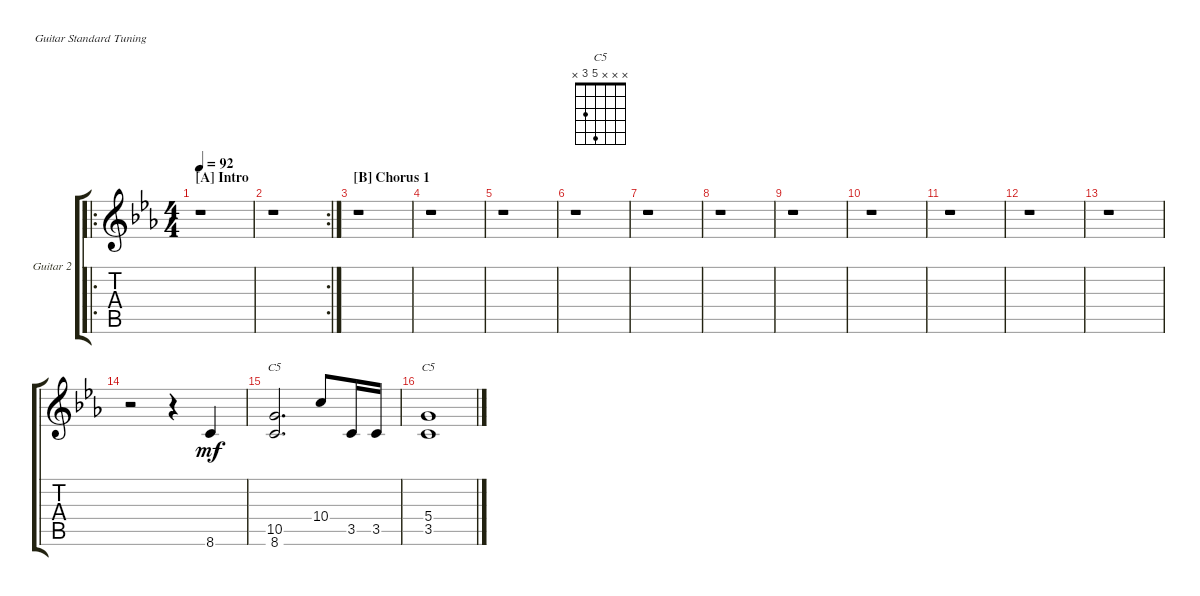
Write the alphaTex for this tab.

\defaultSystemsLayout 4
\bracketExtendMode groupsimilarinstruments
\firstSystemTrackNameOrientation horizontal
\otherSystemsTrackNameOrientation horizontal
\track ("Guitar 2" "Guitar 2") {instrument distortionguitar}
\staff {score tabs}
\tuning (E4 B3 G3 D3 A2 E2)
\chord ("C5" x x x x 10 8) {firstfret 8}
\chord ("C5" x x x 5 3 x)
\ro
\ts (4 4)
\section ("A" "Intro")
\tempo 92
\clef g2
\ks cminor
r.1{dy mf instrument distortionguitar} |
\rc 2
r.1 |
\section ("B" "Chorus 1")
r.1 |
r.1 |
r.1 |
r.1 |
r.1 |
r.1 |
r.1 |
r.1 |
r.1 |
r.1 |
r.1 |
r.2 r.4 8.6.4 |
(8.6 10.5).2{d ch "C5"} 10.4.8 3.5.16 3.5.16 |
(3.5 5.4).1{ch "C5"}
